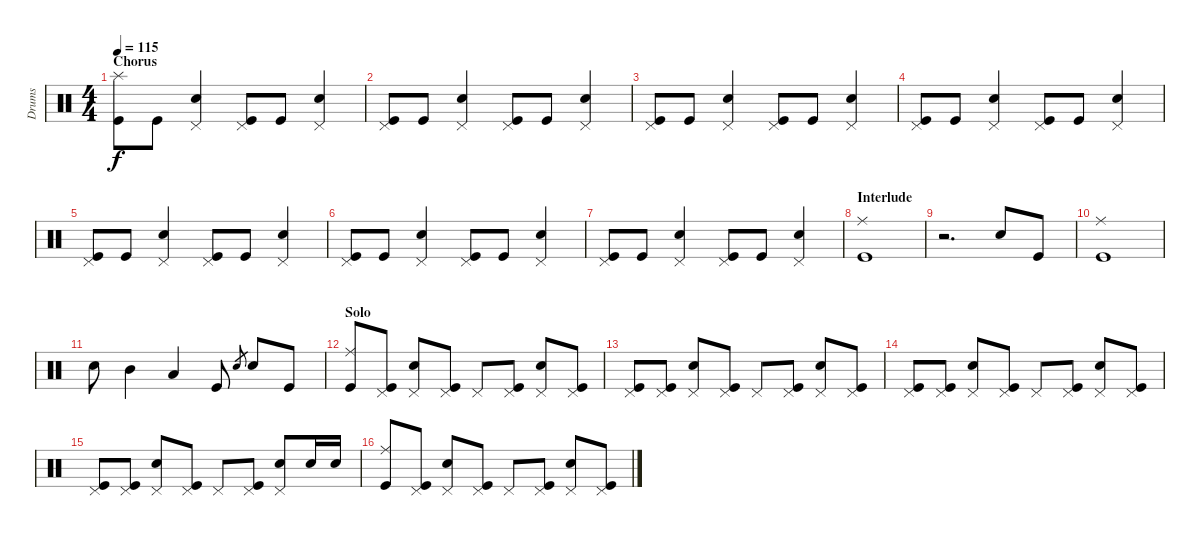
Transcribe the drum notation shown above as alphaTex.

\track ("Drums" "Drums") {instrument percussion}
\staff {score}
\articulation defaults
\ts (4 4)
\section ("" "Chorus")
\tempo 115
\clef neutral
\ks c
("Splash (hit)" "Kick (hit)").8{dy f} "Kick (hit)".8 ("Pedal Hi-Hat (hit)" "Electric Snare (hit)").4 ("Pedal Hi-Hat (hit)" "Kick (hit)").8 "Kick (hit)".8 ("Pedal Hi-Hat (hit)" "Electric Snare (hit)").4 |
("Pedal Hi-Hat (hit)" "Kick (hit)").8 "Kick (hit)".8 ("Pedal Hi-Hat (hit)" "Electric Snare (hit)").4 ("Pedal Hi-Hat (hit)" "Kick (hit)").8 "Kick (hit)".8 ("Pedal Hi-Hat (hit)" "Electric Snare (hit)").4 |
("Pedal Hi-Hat (hit)" "Kick (hit)").8 "Kick (hit)".8 ("Pedal Hi-Hat (hit)" "Electric Snare (hit)").4 ("Pedal Hi-Hat (hit)" "Kick (hit)").8 "Kick (hit)".8 ("Pedal Hi-Hat (hit)" "Electric Snare (hit)").4 |
("Pedal Hi-Hat (hit)" "Kick (hit)").8 "Kick (hit)".8 ("Pedal Hi-Hat (hit)" "Electric Snare (hit)").4 ("Pedal Hi-Hat (hit)" "Kick (hit)").8 "Kick (hit)".8 ("Pedal Hi-Hat (hit)" "Electric Snare (hit)").4 |
("Pedal Hi-Hat (hit)" "Kick (hit)").8 "Kick (hit)".8 ("Pedal Hi-Hat (hit)" "Electric Snare (hit)").4 ("Pedal Hi-Hat (hit)" "Kick (hit)").8 "Kick (hit)".8 ("Pedal Hi-Hat (hit)" "Electric Snare (hit)").4 |
("Pedal Hi-Hat (hit)" "Kick (hit)").8 "Kick (hit)".8 ("Pedal Hi-Hat (hit)" "Electric Snare (hit)").4 ("Pedal Hi-Hat (hit)" "Kick (hit)").8 "Kick (hit)".8 ("Pedal Hi-Hat (hit)" "Electric Snare (hit)").4 |
("Pedal Hi-Hat (hit)" "Kick (hit)").8 "Kick (hit)".8 ("Pedal Hi-Hat (hit)" "Electric Snare (hit)").4 ("Pedal Hi-Hat (hit)" "Kick (hit)").8 "Kick (hit)".8 ("Pedal Hi-Hat (hit)" "Electric Snare (hit)").4 |
\section ("" "Interlude")
("Ride (middle)" "Kick (hit)").1 |
r.2{d} "Electric Snare (hit)".8 "Kick (hit)".8 |
("Ride (middle)" "Kick (hit)").1 |
"Electric Snare (hit)".8 "Mid Tom (hit)".4 "Low Tom (hit)".4 "Kick (hit)".8 "Electric Snare (hit)".8{gr} "Electric Snare (hit)".8 "Kick (hit)".8 |
\section ("" "Solo")
("Ride (middle)" "Kick (hit)").8 ("Pedal Hi-Hat (hit)" "Kick (hit)").8 ("Pedal Hi-Hat (hit)" "Electric Snare (hit)").8 ("Pedal Hi-Hat (hit)" "Kick (hit)").8 "Pedal Hi-Hat (hit)".8 ("Pedal Hi-Hat (hit)" "Kick (hit)").8 ("Pedal Hi-Hat (hit)" "Electric Snare (hit)").8 ("Pedal Hi-Hat (hit)" "Kick (hit)").8 |
("Pedal Hi-Hat (hit)" "Kick (hit)").8 ("Pedal Hi-Hat (hit)" "Kick (hit)").8 ("Pedal Hi-Hat (hit)" "Electric Snare (hit)").8 ("Pedal Hi-Hat (hit)" "Kick (hit)").8 "Pedal Hi-Hat (hit)".8 ("Pedal Hi-Hat (hit)" "Kick (hit)").8 ("Pedal Hi-Hat (hit)" "Electric Snare (hit)").8 ("Pedal Hi-Hat (hit)" "Kick (hit)").8 |
("Pedal Hi-Hat (hit)" "Kick (hit)").8 ("Pedal Hi-Hat (hit)" "Kick (hit)").8 ("Pedal Hi-Hat (hit)" "Electric Snare (hit)").8 ("Pedal Hi-Hat (hit)" "Kick (hit)").8 "Pedal Hi-Hat (hit)".8 ("Pedal Hi-Hat (hit)" "Kick (hit)").8 ("Pedal Hi-Hat (hit)" "Electric Snare (hit)").8 ("Pedal Hi-Hat (hit)" "Kick (hit)").8 |
("Pedal Hi-Hat (hit)" "Kick (hit)").8 ("Pedal Hi-Hat (hit)" "Kick (hit)").8 ("Pedal Hi-Hat (hit)" "Electric Snare (hit)").8 ("Pedal Hi-Hat (hit)" "Kick (hit)").8 "Pedal Hi-Hat (hit)".8 ("Pedal Hi-Hat (hit)" "Kick (hit)").8 ("Pedal Hi-Hat (hit)" "Electric Snare (hit)").8 "Electric Snare (hit)".16 "Electric Snare (hit)".16 |
("Ride (middle)" "Kick (hit)").8 ("Pedal Hi-Hat (hit)" "Kick (hit)").8 ("Pedal Hi-Hat (hit)" "Electric Snare (hit)").8 ("Pedal Hi-Hat (hit)" "Kick (hit)").8 "Pedal Hi-Hat (hit)".8 ("Pedal Hi-Hat (hit)" "Kick (hit)").8 ("Pedal Hi-Hat (hit)" "Electric Snare (hit)").8 ("Pedal Hi-Hat (hit)" "Kick (hit)").8
